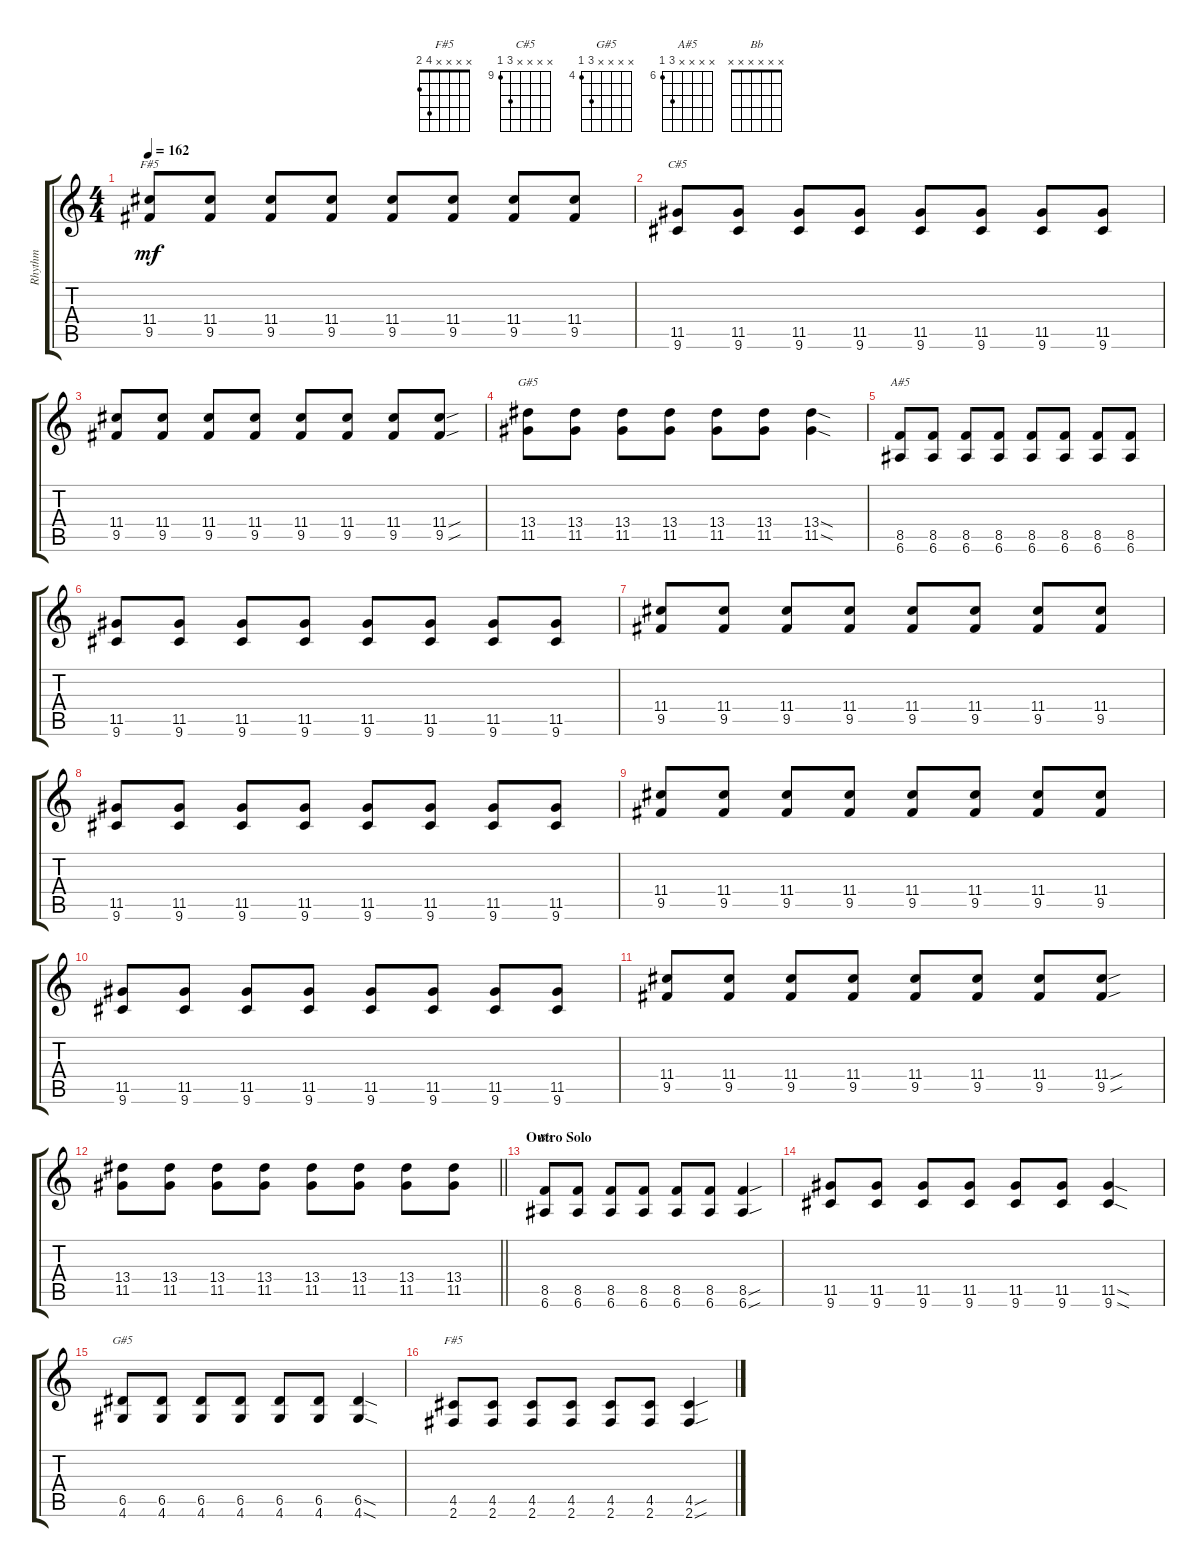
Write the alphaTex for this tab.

\track ("Rhythm" "Rhythm") {instrument overdrivenguitar}
\staff {score tabs}
\tuning (E4 B3 G3 D3 A2 E2) {hide}
\chord ("F#5" x x x 11 9 x) {firstfret 9}
\chord ("C#5" x x x x 11 9) {firstfret 9}
\chord ("G#5" x x x 13 11 x) {firstfret 11}
\chord ("A#5" x x x x 8 6) {firstfret 6}
\chord ("Bb" x x x x x x)
\chord ("G#5" x x x x 6 4) {firstfret 4}
\chord ("F#5" x x x x 4 2)
\ts (4 4)
\tempo 162
\clef g2
\ks c
(11.4 9.5).8{ch "F#5" dy mf} (11.4 9.5).8 (11.4 9.5).8 (11.4 9.5).8 (11.4 9.5).8 (11.4 9.5).8 (11.4 9.5).8 (11.4 9.5).8 |
(11.5 9.6).8{ch "C#5"} (11.5 9.6).8 (11.5 9.6).8 (11.5 9.6).8 (11.5 9.6).8 (11.5 9.6).8 (11.5 9.6).8 (11.5 9.6).8 |
(11.4 9.5).8 (11.4 9.5).8 (11.4 9.5).8 (11.4 9.5).8 (11.4 9.5).8 (11.4 9.5).8 (11.4 9.5).8 (11.4{sou} 9.5{sou}).8 |
(13.4 11.5).8{ch "G#5"} (13.4 11.5).8 (13.4 11.5).8 (13.4 11.5).8 (13.4 11.5).8 (13.4 11.5).8 (13.4{sod} 11.5{sod}).4 |
(8.5 6.6).8{ch "A#5"} (8.5 6.6).8 (8.5 6.6).8 (8.5 6.6).8 (8.5 6.6).8 (8.5 6.6).8 (8.5 6.6).8 (8.5 6.6).8 |
(11.5 9.6).8 (11.5 9.6).8 (11.5 9.6).8 (11.5 9.6).8 (11.5 9.6).8 (11.5 9.6).8 (11.5 9.6).8 (11.5 9.6).8 |
(11.4 9.5).8 (11.4 9.5).8 (11.4 9.5).8 (11.4 9.5).8 (11.4 9.5).8 (11.4 9.5).8 (11.4 9.5).8 (11.4 9.5).8 |
(11.5 9.6).8 (11.5 9.6).8 (11.5 9.6).8 (11.5 9.6).8 (11.5 9.6).8 (11.5 9.6).8 (11.5 9.6).8 (11.5 9.6).8 |
(11.4 9.5).8 (11.4 9.5).8 (11.4 9.5).8 (11.4 9.5).8 (11.4 9.5).8 (11.4 9.5).8 (11.4 9.5).8 (11.4 9.5).8 |
(11.5 9.6).8 (11.5 9.6).8 (11.5 9.6).8 (11.5 9.6).8 (11.5 9.6).8 (11.5 9.6).8 (11.5 9.6).8 (11.5 9.6).8 |
(11.4 9.5).8 (11.4 9.5).8 (11.4 9.5).8 (11.4 9.5).8 (11.4 9.5).8 (11.4 9.5).8 (11.4 9.5).8 (11.4{sou} 9.5{sou}).8 |
\barLineRight lightlight
(13.4 11.5).8 (13.4 11.5).8 (13.4 11.5).8 (13.4 11.5).8 (13.4 11.5).8 (13.4 11.5).8 (13.4 11.5).8 (13.4 11.5).8 |
\section ("" "Outro Solo")
(8.5 6.6).8{ch "Bb"} (8.5 6.6).8 (8.5 6.6).8 (8.5 6.6).8 (8.5 6.6).8 (8.5 6.6).8 (8.5{sou} 6.6{sou}).4 |
(11.5 9.6).8 (11.5 9.6).8 (11.5 9.6).8 (11.5 9.6).8 (11.5 9.6).8 (11.5 9.6).8 (11.5{sod} 9.6{sod}).4 |
(6.5 4.6).8{ch "G#5"} (6.5 4.6).8 (6.5 4.6).8 (6.5 4.6).8 (6.5 4.6).8 (6.5 4.6).8 (6.5{sod} 4.6{sod}).4 |
(4.5 2.6).8{ch "F#5"} (4.5 2.6).8 (4.5 2.6).8 (4.5 2.6).8 (4.5 2.6).8 (4.5 2.6).8 (4.5{sou} 2.6{sou}).4
